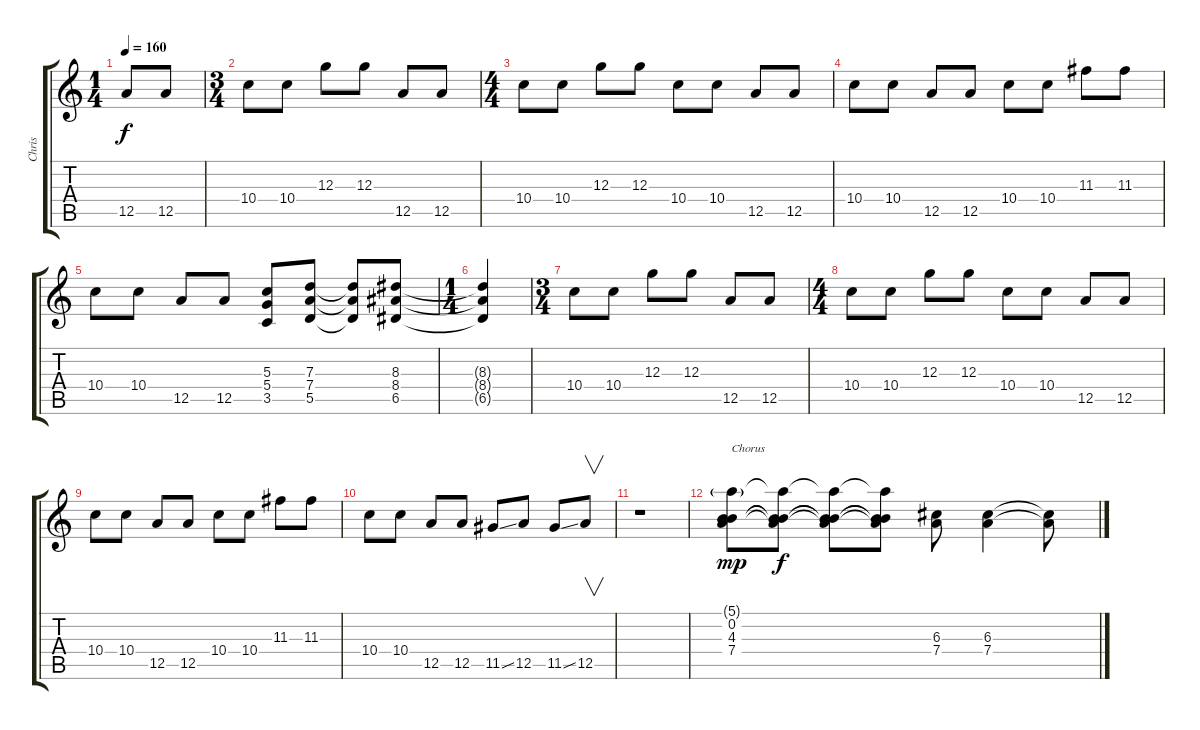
\track ("Chris" "Chris") {instrument overdrivenguitar}
\staff {score tabs}
\tuning (E4 B3 G3 D3 A2 E2) {hide}
\ts (1 4)
\tempo 160
\clef g2
\ks c
12.5.8{dy f volume 14 instrument overdrivenguitar} 12.5.8 |
\ts (3 4)
10.4.8 10.4.8 12.3.8 12.3.8 12.5.8 12.5.8 |
\ts (4 4)
10.4.8 10.4.8 12.3.8 12.3.8 10.4.8 10.4.8 12.5.8 12.5.8 |
10.4.8 10.4.8 12.5.8 12.5.8 10.4.8 10.4.8 11.3.8 11.3.8 |
10.4.8 10.4.8 12.5.8 12.5.8 (5.3 5.4 3.5).8 (7.3 7.4 5.5).8 (7.3{t} 7.4{t} 5.5{t}).8 (8.3 8.4 6.5).8 |
\ts (1 4)
(8.3{t} 8.4{t} 6.5{t}).4 |
\ts (3 4)
10.4.8 10.4.8 12.3.8 12.3.8 12.5.8 12.5.8 |
\ts (4 4)
10.4.8 10.4.8 12.3.8 12.3.8 10.4.8 10.4.8 12.5.8 12.5.8 |
10.4.8 10.4.8 12.5.8 12.5.8 10.4.8 10.4.8 11.3.8 11.3.8 |
10.4.8 10.4.8 12.5.8 12.5.8 11.5{ss}.8 12.5.8 11.5{ss}.8 12.5.8{v} |
r.1 |
(5.1{g} 0.2 4.3 7.4).8{txt "Chorus" dy mp} (5.1{t} 0.2{t} 4.3{t} 7.4{t}).8{dy f} (5.1{t} 0.2{t} 4.3{t} 7.4{t}).8 (5.1{t} 0.2{t} 4.3{t} 7.4{t}).8 (6.3 7.4).8 (6.3 7.4).4 (6.3{t} 7.4{t}).8
